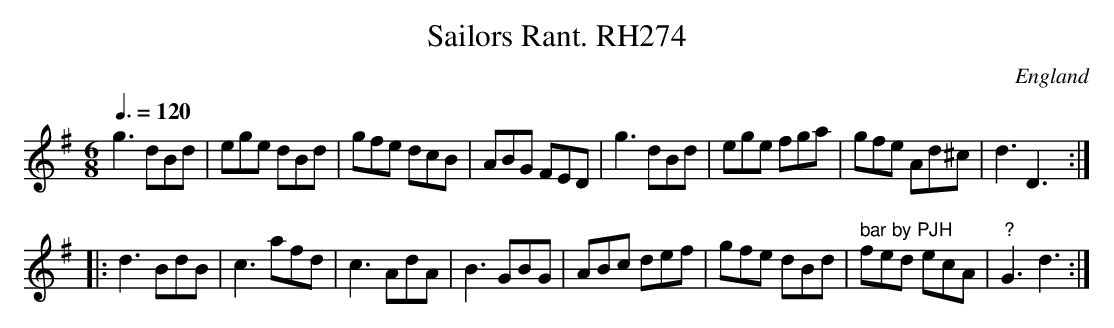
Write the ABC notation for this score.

X:1
T:Sailors Rant. RH274
L:1/8
M:6/8
O:England
Q:3/8=120
K:G
g3 dBd|ege dBd|gfe dcB|ABG FED|\
g3 dBd|ege fga|gfe Ad^c|d3 D3:|!
|:d3 BdB|c3 afd|c3 AdA|B3 GBG|\
ABc def|gfe dBd|" bar by PJH"fed ecA|"?"G3 d3:|
